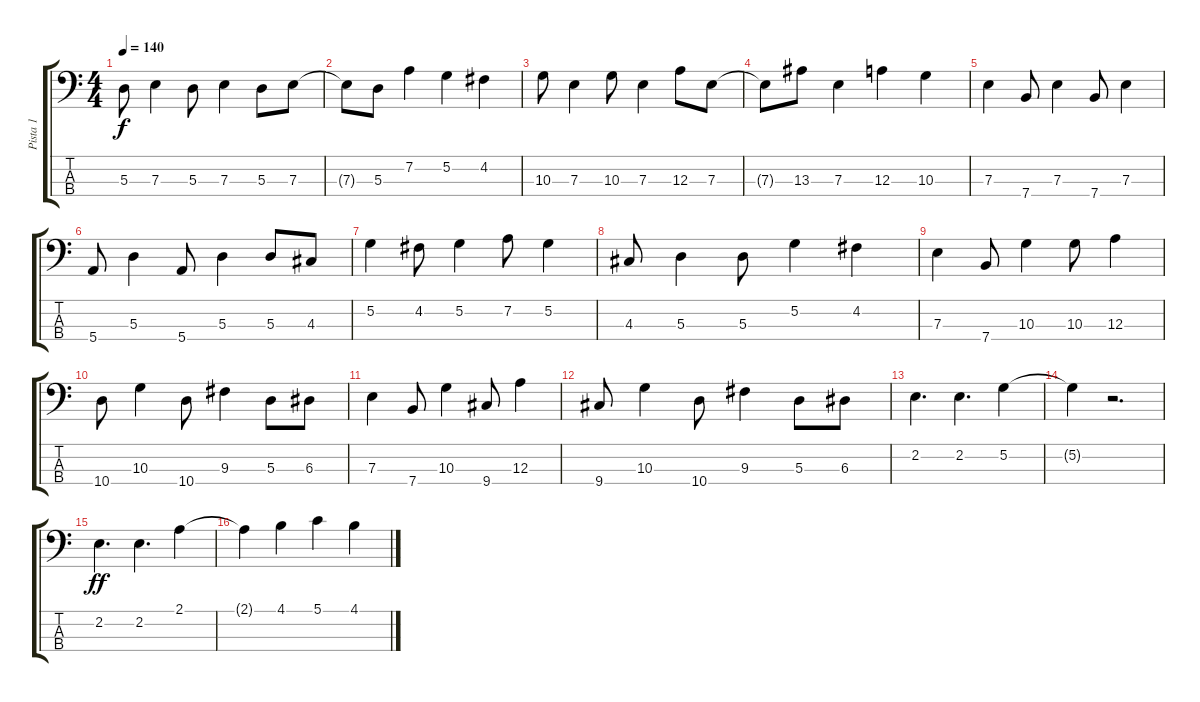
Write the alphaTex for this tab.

\track ("Pista 1" "Pista 1") {instrument electricbassfinger}
\staff {score tabs}
\tuning (G2 D2 A1 E1) {hide}
\ts (4 4)
\tempo 140
\clef f4
\ks c
5.3.8{dy f} 7.3.4 5.3.8 7.3.4 5.3.8 7.3.8 |
7.3{t}.8 5.3.8 7.2.4 5.2.4 4.2.4 |
10.3.8 7.3.4 10.3.8 7.3.4 12.3.8 7.3.8 |
7.3{t}.8 13.3.8 7.3.4 12.3.4 10.3.4 |
7.3.4 7.4.8 7.3.4 7.4.8 7.3.4 |
5.4.8 5.3.4 5.4.8 5.3.4 5.3.8 4.3.8 |
5.2.4 4.2.8 5.2.4 7.2.8 5.2.4 |
4.3.8 5.3.4 5.3.8 5.2.4 4.2.4 |
7.3.4 7.4.8 10.3.4 10.3.8 12.3.4 |
10.4.8 10.3.4 10.4.8 9.3.4 5.3.8 6.3.8 |
7.3.4 7.4.8 10.3.4 9.4.8 12.3.4 |
9.4.8 10.3.4 10.4.8 9.3.4 5.3.8 6.3.8 |
2.2.4{d} 2.2.4{d} 5.2.4 |
5.2{t}.4 r.2{d} |
2.2.4{d dy ff} 2.2.4{d} 2.1.4 |
2.1{t}.4 4.1.4 5.1.4 4.1.4
